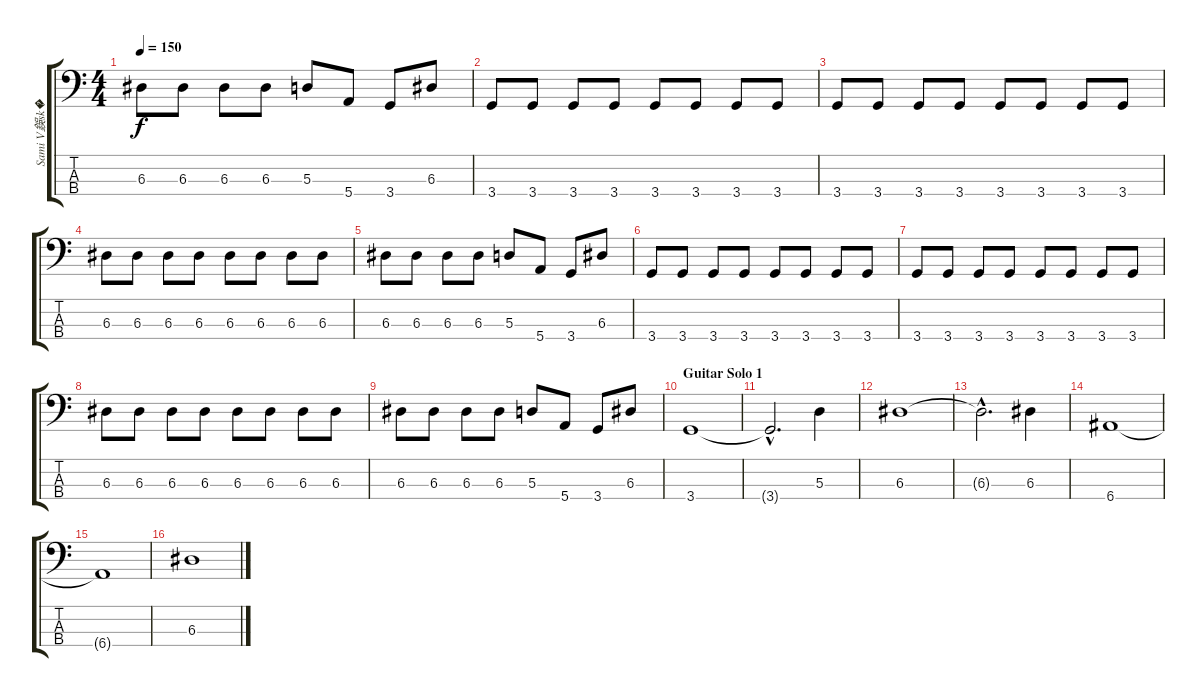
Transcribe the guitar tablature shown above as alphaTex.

\track ("Sami V鋘sk�" "Sami V鋘sk�") {instrument electricbassfinger}
\staff {score tabs}
\tuning (G2 D2 A1 E1) {hide}
\ts (4 4)
\tempo 150
\clef f4
\ks c
6.3.8{dy f} 6.3.8 6.3.8 6.3.8 5.3.8 5.4.8 3.4.8 6.3.8 |
3.4.8 3.4.8 3.4.8 3.4.8 3.4.8 3.4.8 3.4.8 3.4.8 |
3.4.8 3.4.8 3.4.8 3.4.8 3.4.8 3.4.8 3.4.8 3.4.8 |
6.3.8 6.3.8 6.3.8 6.3.8 6.3.8 6.3.8 6.3.8 6.3.8 |
6.3.8 6.3.8 6.3.8 6.3.8 5.3.8 5.4.8 3.4.8 6.3.8 |
3.4.8 3.4.8 3.4.8 3.4.8 3.4.8 3.4.8 3.4.8 3.4.8 |
3.4.8 3.4.8 3.4.8 3.4.8 3.4.8 3.4.8 3.4.8 3.4.8 |
6.3.8 6.3.8 6.3.8 6.3.8 6.3.8 6.3.8 6.3.8 6.3.8 |
6.3.8 6.3.8 6.3.8 6.3.8 5.3.8 5.4.8 3.4.8 6.3.8 |
\section ("" "Guitar Solo 1")
3.4.1 |
3.4{hac t}.2{d} 5.3.4 |
6.3.1 |
6.3{hac t}.2{d} 6.3.4 |
6.4.1 |
6.4{t}.1 |
6.3.1
